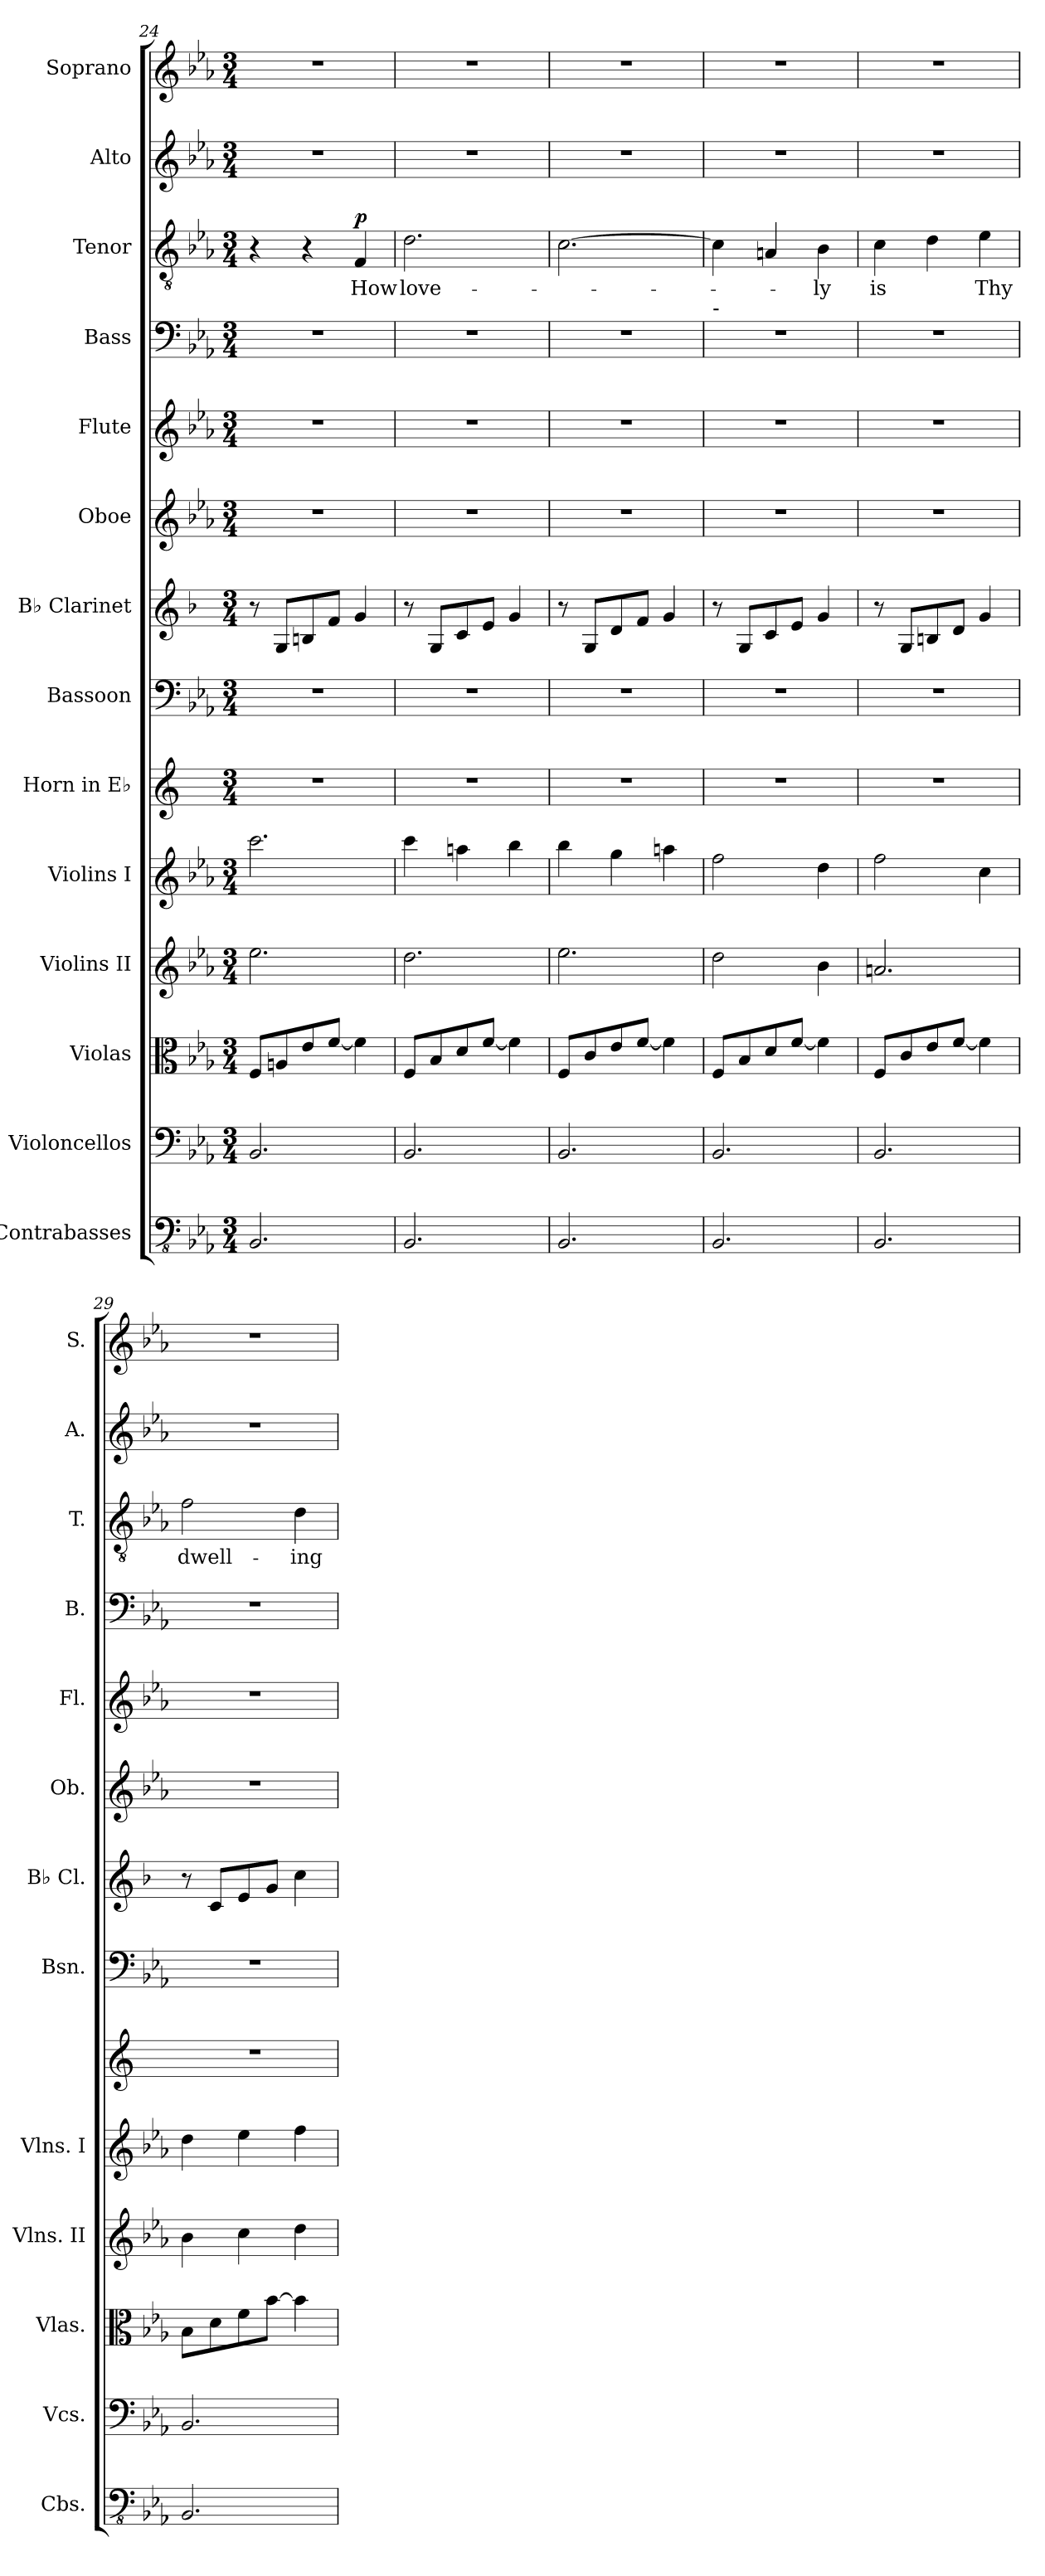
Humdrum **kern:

**kern	**kern	**kern	**kern	**kern	**kern	**kern	**kern	**kern	**kern	**kern	**kern	**text	**dynam	**kern	**kern
*part14	*part13	*part12	*part11	*part10	*part9	*part8	*part7	*part6	*part5	*part4	*part3	*part3	*part3	*part2	*part1
*staff14	*staff13	*staff12	*staff11	*staff10	*staff9	*staff8	*staff7	*staff6	*staff5	*staff4	*staff3	*staff3	*staff3	*staff2	*staff1
*I"Contrabasses	*I"Violoncellos	*I"Violas	*I"Violins II	*I"Violins I	*I"Horn in E♭	*I"Bassoon	*I"B♭ Clarinet	*I"Oboe	*I"Flute	*I"Bass	*I"Tenor	*	*	*I"Alto	*I"Soprano
*I'Cbs.	*I'Vcs.	*I'Vlas.	*I'Vlns. II	*I'Vlns. I	*	*I'Bsn.	*I'B♭ Cl.	*I'Ob.	*I'Fl.	*I'B.	*I'T.	*	*	*I'A.	*I'S.
!!LO:PB:g=z
*clefFv4	*clefF4	*clefC3	*clefG2	*clefG2	*clefG2	*clefF4	*clefG2	*clefG2	*clefG2	*clefF4	*clefGv2	*	*	*clefG2	*clefG2
*	*	*	*	*	*ITrd5c9	*	*ITrd1c2	*	*	*	*	*	*	*	*
*k[b-e-a-]	*k[b-e-a-]	*k[b-e-a-]	*k[b-e-a-]	*k[b-e-a-]	*k[b-e-a-]	*k[b-e-a-]	*k[b-e-a-]	*k[b-e-a-]	*k[b-e-a-]	*k[b-e-a-]	*k[b-e-a-]	*	*	*k[b-e-a-]	*k[b-e-a-]
*M3/4	*M3/4	*M3/4	*M3/4	*M3/4	*M3/4	*M3/4	*M3/4	*M3/4	*M3/4	*M3/4	*M3/4	*	*	*M3/4	*M3/4
=24	=24	=24	=24	=24	=24	=24	=24	=24	=24	=24	=24	=24	=24	=24	=24
2.BBB-/	2.BB-/	8F/L	2.ee-\	2.ccc\	2.r	2.r	8r	2.r	2.r	2.r	4r	.	.	2.r	2.r
.	.	8An/	.	.	.	.	8F/L	.	.	.	.	.	.	.	.
.	.	8e-/	.	.	.	.	8An/	.	.	.	4r	.	.	.	.
.	.	[8f/J	.	.	.	.	8e-/J	.	.	.	.	.	.	.	.
!	!	!	!	!	!	!	!	!	!	!	!	!LO:LY:b	!LO:DY:a	!	!
.	.	4f\]	.	.	.	.	4f/	.	.	.	4F/	How	p	.	.
=25	=25	=25	=25	=25	=25	=25	=25	=25	=25	=25	=25	=25	=25	=25	=25
!	!	!	!	!	!	!	!	!	!	!	!	!LO:LY:b	!	!	!
2.BBB-/	2.BB-/	8F/L	2.dd\	4ccc\	2.r	2.r	8r	2.r	2.r	2.r	2.d\	love-	.	2.r	2.r
.	.	8B-/	.	.	.	.	8F/L	.	.	.	.	.	.	.	.
.	.	8d/	.	4aan\	.	.	8B-/	.	.	.	.	.	.	.	.
.	.	[8f/J	.	.	.	.	8d/J	.	.	.	.	.	.	.	.
.	.	4f\]	.	4bb-\	.	.	4f/	.	.	.	.	.	.	.	.
=26	=26	=26	=26	=26	=26	=26	=26	=26	=26	=26	=26	=26	=26	=26	=26
2.BBB-/	2.BB-/	8F/L	2.ee-\	4bb-\	2.r	2.r	8r	2.r	2.r	2.r	[2.c\	.	.	2.r	2.r
.	.	8c/	.	.	.	.	8F/L	.	.	.	.	.	.	.	.
.	.	8e-/	.	4gg\	.	.	8c/	.	.	.	.	.	.	.	.
.	.	[8f/J	.	.	.	.	8e-/J	.	.	.	.	.	.	.	.
.	.	4f\]	.	4aan\	.	.	4f/	.	.	.	.	.	.	.	.
=27	=27	=27	=27	=27	=27	=27	=27	=27	=27	=27	=27	=27	=27	=27	=27
!	!	!	!	!	!	!	!	!	!	!LO:TX:a:t=-	!	!	!	!	!
2.BBB-/	2.BB-/	8F/L	2dd\	2ff\	2.r	2.r	8r	2.r	2.r	2.r	4c\]	.	.	2.r	2.r
.	.	8B-/	.	.	.	.	8F/L	.	.	.	.	.	.	.	.
.	.	8d/	.	.	.	.	8B-/	.	.	.	4An/	.	.	.	.
.	.	[8f/J	.	.	.	.	8d/J	.	.	.	.	.	.	.	.
!	!	!	!	!	!	!	!	!	!	!	!	!LO:LY:b	!	!	!
.	.	4f\]	4b-\	4dd\	.	.	4f/	.	.	.	4B-\	-ly	.	.	.
=28	=28	=28	=28	=28	=28	=28	=28	=28	=28	=28	=28	=28	=28	=28	=28
!	!	!	!	!	!	!	!	!	!	!	!	!LO:LY:b	!	!	!
2.BBB-/	2.BB-/	8F/L	2.an/	2ff\	2.r	2.r	8r	2.r	2.r	2.r	4c\	is	.	2.r	2.r
.	.	8c/	.	.	.	.	8F/L	.	.	.	.	.	.	.	.
.	.	8e-/	.	.	.	.	8An/	.	.	.	4d\	.	.	.	.
.	.	[8f/J	.	.	.	.	8c/J	.	.	.	.	.	.	.	.
!	!	!	!	!	!	!	!	!	!	!	!	!LO:LY:b	!	!	!
.	.	4f\]	.	4cc\	.	.	4f/	.	.	.	4e-\	Thy	.	.	.
=29	=29	=29	=29	=29	=29	=29	=29	=29	=29	=29	=29	=29	=29	=29	=29
!	!	!	!	!	!	!	!	!	!	!	!	!LO:LY:b	!	!	!
2.BBB-/	2.BB-/	8B-\L	4b-\	4dd\	2.r	2.r	8r	2.r	2.r	2.r	2f\	dwell-	.	2.r	2.r
.	.	8d\	.	.	.	.	8B-/L	.	.	.	.	.	.	.	.
.	.	8f\	4cc\	4ee-\	.	.	8d/	.	.	.	.	.	.	.	.
.	.	[8b-\J	.	.	.	.	8f/J	.	.	.	.	.	.	.	.
!	!	!	!	!	!	!	!	!	!	!	!	!LO:LY:b	!	!	!
.	.	4b-\]	4dd\	4ff\	.	.	4b-\	.	.	.	4d\	-ing-	.	.	.
=	=	=	=	=	=	=	=	=	=	=	=	=	=	=	=
*-	*-	*-	*-	*-	*-	*-	*-	*-	*-	*-	*-	*-	*-	*-	*-
